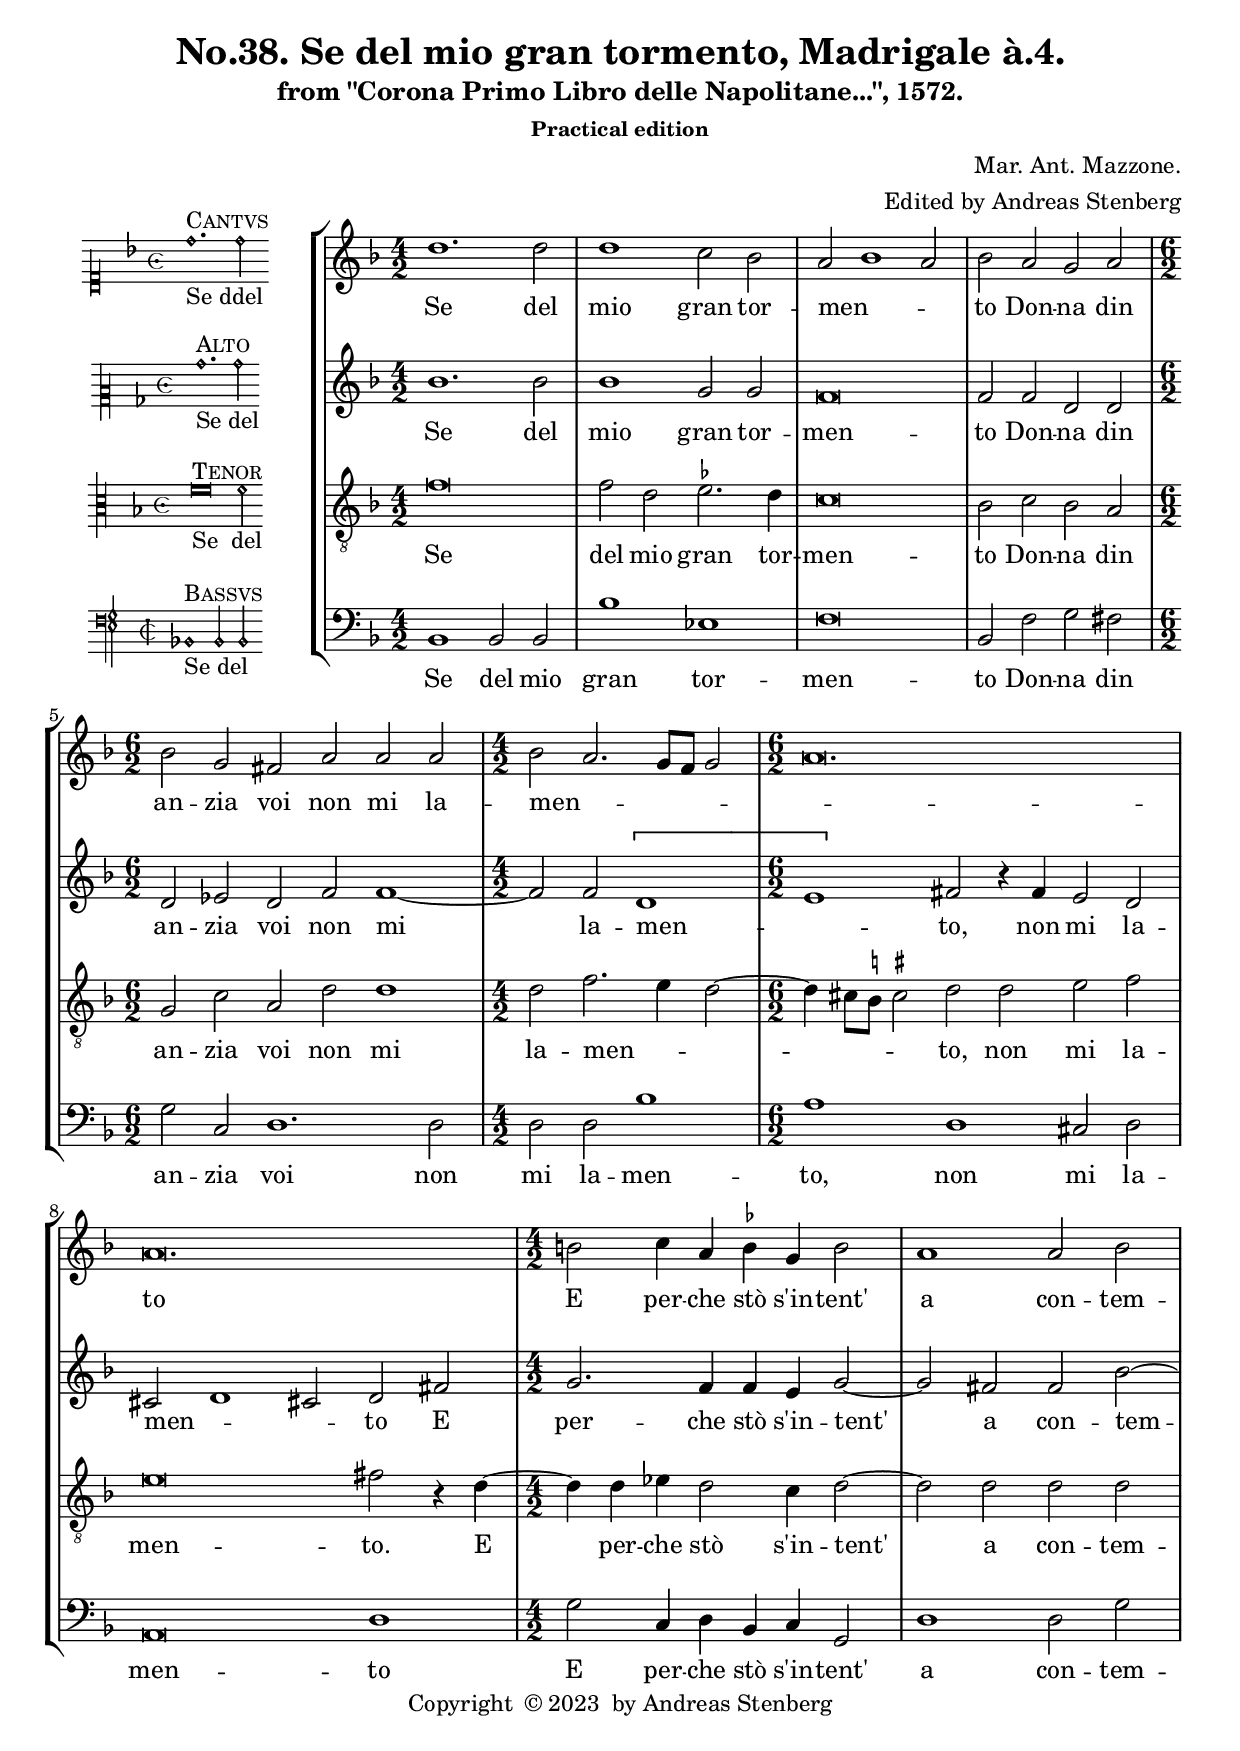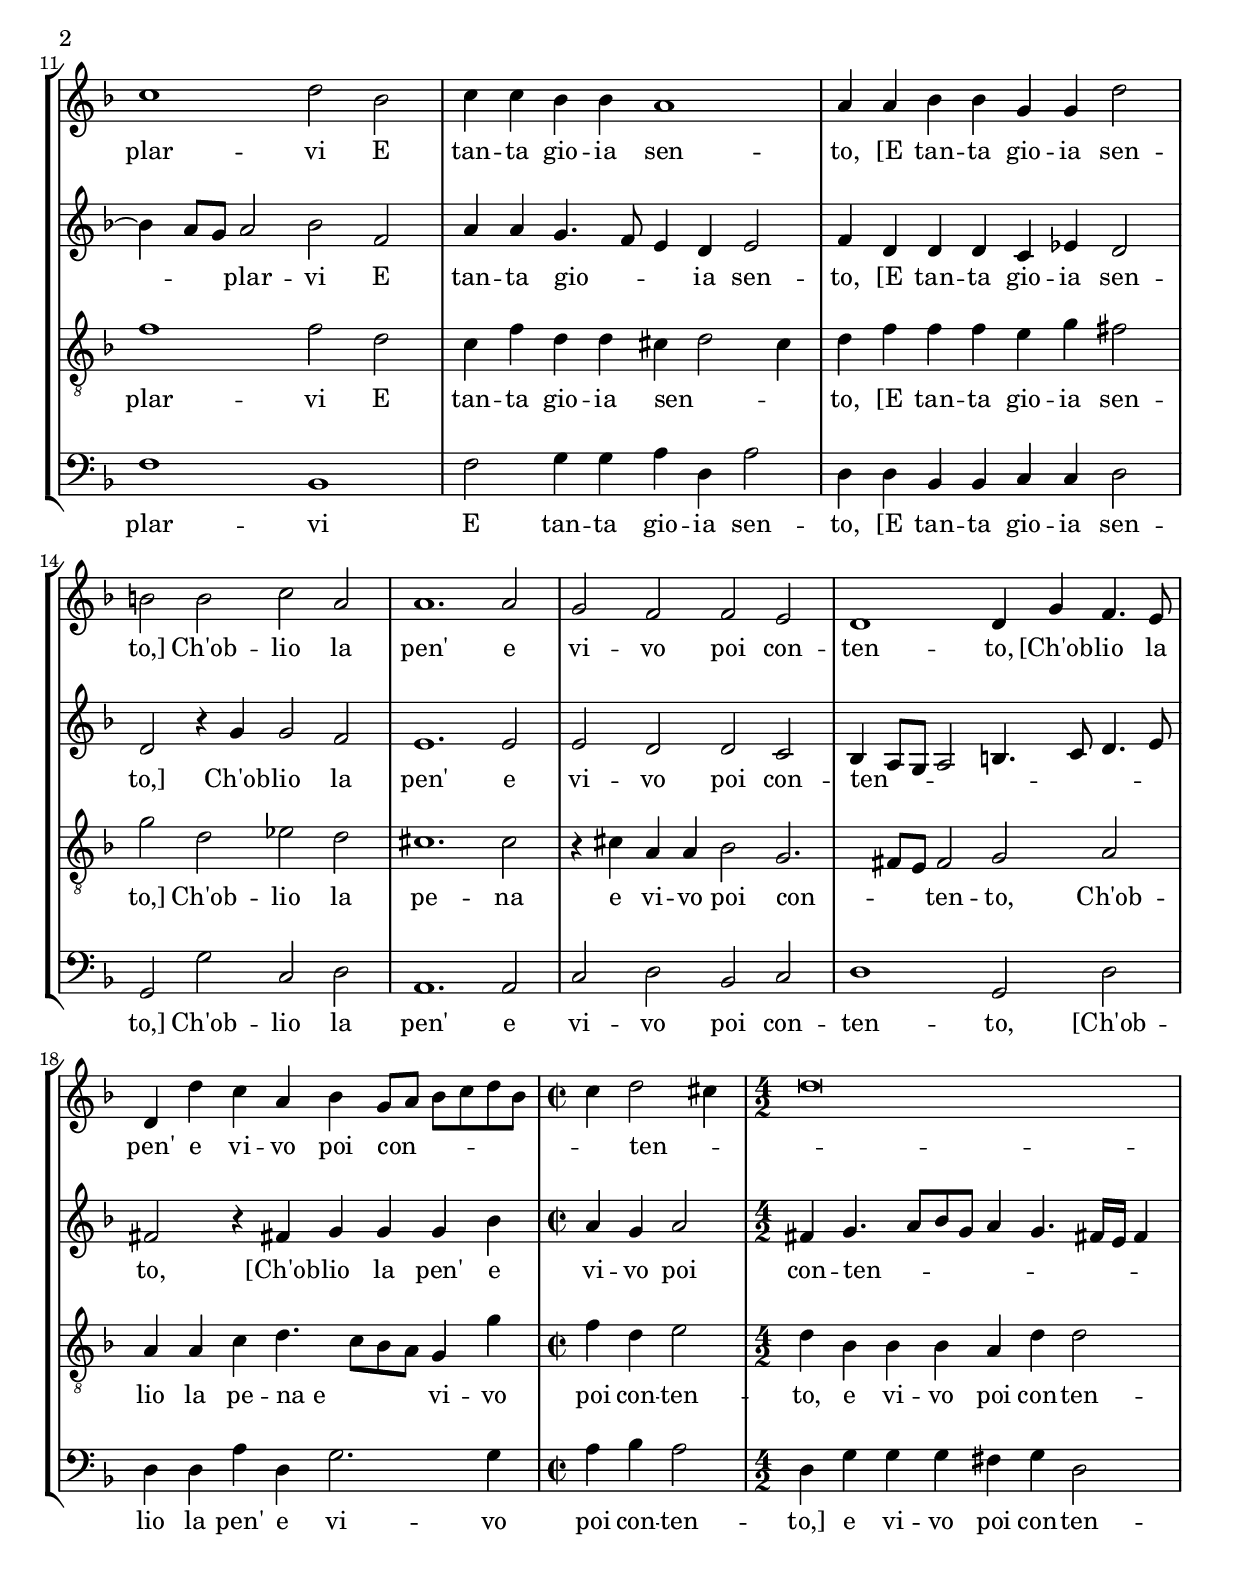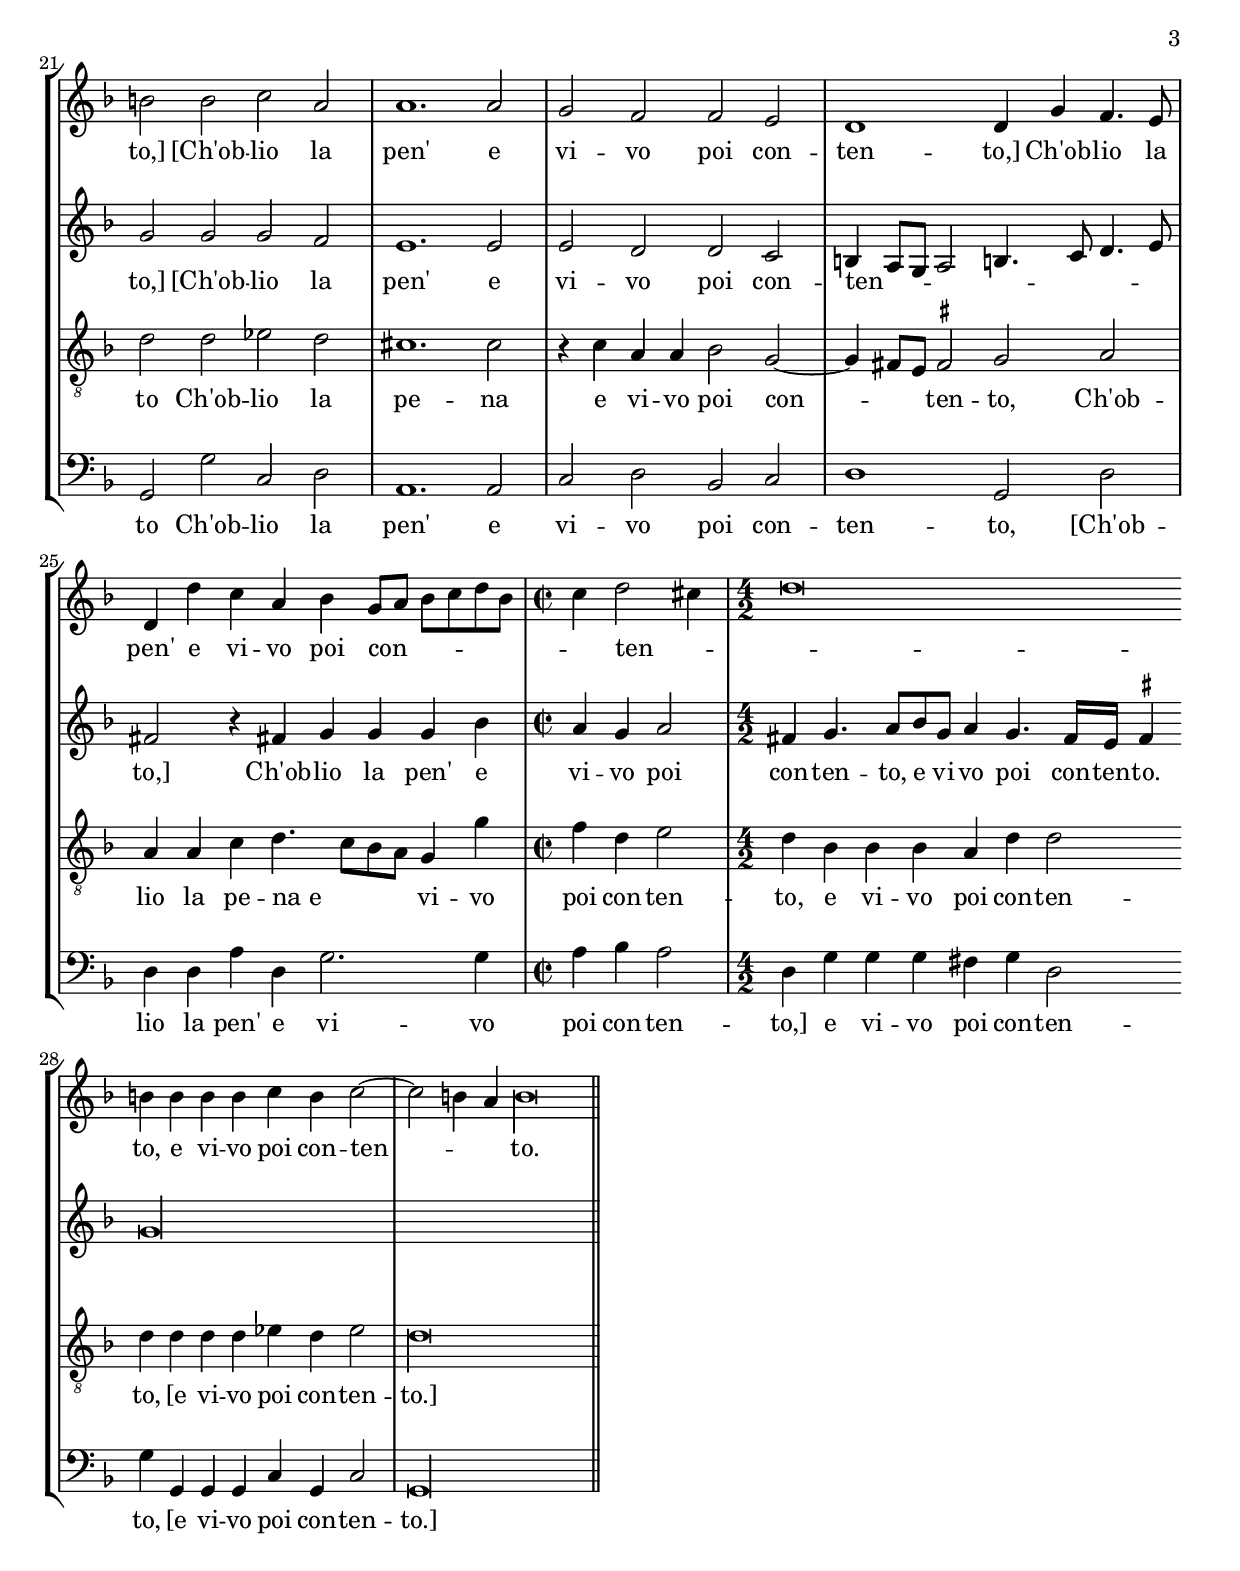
\version "2.20.0"

\include "deutsch.ly"

#(append! supported-clefs '(("mensural-f3" . ("clefs.mensural.f" 0 0))))
ficta = \once \set suggestAccidentals =##t

\header {

  title = "No.38. Se del mio gran tormento, Madrigale à.4."
  subtitle = "from \"Corona Primo Libro delle Napolitane...\", 1572."
  subsubtitle = "Practical edition"
  composer = "Mar. Ant. Mazzone."
  arranger = "Edited by Andreas Stenberg"
  poet = ""
  meter =""

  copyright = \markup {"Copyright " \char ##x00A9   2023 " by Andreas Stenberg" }
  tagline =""
}

global = {
  \key f \major
}

%% PDF p.5.

sopMusic = \relative c'' {

  \set Score.tempoHideNote = ##t
  \tempo 2 = 96
  \time 4/2
  d1. d2 d1
  c2 b2 a2\melisma b1 a2\melismaEnd
  b2 a2 g2 a2  \time 6/2 b2 g2
  fis2 a2 a2 a2

  \time 4/2 b2\melisma a2. g8 f8 g2
  \time 6/2 a\breve.\melismaEnd
  a\breve.
  \time 4/2 h2 c4 a4 \ficta b4 g4
  \ficta b2 a1 a2
  b2 c1 d2
   b2

  c4 c4 b4 b4
  a1
  a4 a4 b4 b4 g4 g4
  d'2  h2 h2 c2 a2
  a1. a2
  g2 f2 f2

  e2  d1 d4 g4
  f4. e8 d4 d'4
  c4 a4 b4 g8\melisma a8
  b8 c8 d8 b8 \time 2/2 c4\melismaEnd d2\melisma cis4
  \time 4/2 d\breve \melismaEnd

  h2 h2 c2 a2
  a1. a2
  g2 f2  f2 e2
  d1 d4 g4
  f4. e8 d4 d'4 c4 a4  b4 g8\melisma a8

  b8 c8 d8 b8 \time 2/2 c4\melismaEnd d2\melisma cis4
  \time 4/2 d\breve\melismaEnd
  \break \bar ""
  h4 h4 h4 h4
  c4 h4 c2~\melisma
  c2 h4 a4\melismaEnd
  \cadenzaOn h\longa

  \bar "||"
  \cadenzaOff
}

sopWords = \lyricmode {
  Se del mio gran tor -- men -- to
  Don -- na din an -- zia voi non mi la -- men -- to
  E per -- che stò s'in -- tent' a con -- tem -- plar -- vi
  E
  tan -- ta gio -- ia sen -- to,
  [E tan -- ta gio -- ia sen -- to,]
  Ch'ob -- lio la pen' e vi -- vo poi con -- ten -- to,
  [Ch'ob -- lio la pen' e vi -- vo poi con -- ten -- to,]
  [Ch'ob -- lio la pen' e vi -- vo poi con -- ten -- to,]
  Ch'ob -- lio la pen' e vi -- vo poi con -- ten -- to,
  e vi -- vo poi con -- ten -- to.
}

altoMusic = \relative c'' {
  b1. b2
  b1 g2 g2
  f\breve
  f2 f2 d2 d2
  d2 es2 d2 f2
  f1~ f2 f2
  \[d1\melisma \ficta e1\melismaEnd\]

  fis2  r4 fis4 e2 d2
  cis2\melisma d1 cis!2\melismaEnd
  d2 fis!2 g2. \ficta f4 f4 e4 g2~g2
  fis!2 \ficta fis2

  b2~\melisma b4 a8 g8\melismaEnd a2 b2
  \ficta f2  a4 a4 g4.\melisma f8 e4\melismaEnd d4
  e2 f4 d4 d4 d4 \ficta c4 es4
  d2

  d2
  r4 g4 g2 f2
  \ficta e1. e2
  e2 d2 d2 c2
  b4\melisma a8 g8 a2
  h4. c8 d4. e8 \melismaEnd
  fis2

  r4 fis!4 g4 g4 g4 b4
  a4 g4 a2 fis!4 g4.\melisma a8 b8 g8
  a4 g4. fis!16 e16 fis4\melismaEnd g2

  g2 g2 \ficta f2
  e1. e2
  e2 d2 d2 c2
  h4\melisma a8 g8 a2 h!4. c8 d4. e8\melismaEnd

  fis2 r4 fis!4 g4 g4 g4 b4
  a4 g4 a2 fis!4 g4. a8 b8 g8 a4 g4. fis16 e16 \ficta fis!4\melismaEnd
  g\longa*7/4
  \bar "||"
  \cadenzaOff
}

altoWords = \lyricmode {
  Se del mio gran tor -- men -- to
  Don -- na din an -- zia voi non mi la -- men -- to,
  non mi la -- men -- to
  E per -- che stò s'in -- tent' a con -- tem -- plar -- vi
  E
  tan -- ta gio -- ia sen -- to,
  [E tan -- ta gio -- ia sen -- to,]
  Ch'ob -- lio la pen' e vi -- vo poi con -- ten -- to,
  [Ch'ob -- lio la pen' e vi -- vo poi con -- ten -- to,]
  [Ch'ob -- lio la pen' e vi -- vo poi con -- ten -- to,]
  Ch'ob -- lio la pen' e vi -- vo poi con -- ten -- to,
  e vi -- vo poi con -- ten -- to.
}

%% PDF p.53.

tenorMusic = \relative c' {
  \clef "G_8"
  f\breve
  f2 d2 \ficta es2. d4
  c\breve
  b2 c2 b2 a2

  g2 c2 a2 d2
  d1 d2 f2.\melisma
  e4 d2~ d4 cis8 \ficta h8 \ficta cis!2\melismaEnd
  d2 d2 e2

  f2
  e\breve
  fis2 r4 d4~d4 d4
  es4 d2 c4 d2~ d2
  d2 d2 d2
  f1 f2

  d2
  c4 f4 d4 d4 cis4\melisma d2 cis4\melismaEnd
  d4 f4 f4 f4
  e4 g4

  fis2
  g2 d2 es2 d2
  cis1. cis2
  r4 cis4 a4 a4 b2

  g2.\melisma fis!8 e8\melismaEnd fis2 g2
  a2 a4 a4 c4 d4.\melisma c8 b8 a8\melismaEnd

  g4 g'4 f4 d4 e2 d4 b4
  b4 b4 a4 d4 d2 d2

  d2 es2 d2
  cis1. cis2
  r4 \ficta c4 a4 a4 b2 g2~\melisma
  g4 fis8 e8\melismaEnd

  \ficta fis!2 g2 a2 a4 a4
  c4 d4.\melisma c8 b8 a8\melismaEnd
  g4 g'4 f4 d4

  e2 d4 b4 b4 b4 a4 d4
  d2 d4 d4 d4 d4
  es4 d4 es2
  d\longa*5/4
  \cadenzaOff
}

tenorWords = \lyricmode {
  Se del mio gran tor -- men -- to
  Don -- na din an -- zia voi non mi la -- men -- to,
  non mi la -- men -- to.
  E per -- che stò s'in -- tent' a con -- tem -- plar -- vi
  E
  tan -- ta gio -- ia sen -- to,
  [E tan -- ta gio -- ia sen -- to,]
  Ch'ob -- lio la pe -- na e vi -- vo poi con -- ten -- to,
  Ch'ob -- lio la pe -- na_e vi -- vo poi con -- ten -- to,
  e vi -- vo poi con -- ten -- to
  Ch'ob -- lio la pe -- na e vi -- vo poi con -- ten -- to,
  Ch'ob -- lio la pe -- na_e vi -- vo poi con -- ten -- to,
  e vi -- vo poi con -- ten -- to,
  [e vi -- vo poi con -- ten -- to.]
}

%% PDF p.101.

bassMusic = \relative c {

  \clef "bass"
  b1 b2 b2
  b'1 es,1
  f\breve
  b,2 f'2 g2

  fis2
  g2 c,2
  d1. d2
  d2 d2 b'1
  a1 d,1
  cis2 d2
  a\breve

  d1 g2 \ficta c,4 d4 b4 c4
  g2 d'1 d2
  g2 f1 b,1
  f'2

  g4 g4 a4 d,4
  a'2 d,4 d4 b4 b4 c4 c4
  d2 g,2

  g'2 c,2 d2
  a1. a2
  c2 d2 b2 c2
  d1 g,2 d'2

  d4 d4 a'4 d,4 g2. g4
  a4 b4 a2 d,4 g4 g4 g4

  fis4 g4
  d2 g,2 g'2 c,2
  d2
  a1. a2
  c2 d2 b2

  c2
  d1 g,2
  d'2 d4 d4  a'4 d,4
  g2. g4 a4 b4

  a2
  d,4 g4 g4 g4 fis!4 g4
  d2 g4 g,4 g4 g4

  c4 g4 c2
  g\longa*5/4
  \cadenzaOff
}

bassWords = \lyricmode {
  Se del mio gran tor -- men -- to
  Don -- na din an -- zia voi non mi la -- men -- to,
  non mi la -- men -- to
  E per -- che stò s'in -- tent' a con -- tem -- plar -- vi
  E
  tan -- ta gio -- ia sen -- to,
  [E tan -- ta gio -- ia sen -- to,]
  Ch'ob -- lio la pen' e vi -- vo poi con -- ten -- to,
  [Ch'ob -- lio la pen' e vi -- vo poi con -- ten -- to,]
  e vi -- vo poi con -- ten -- to
  Ch'ob -- lio la pen' e vi -- vo poi con -- ten -- to,
  [Ch'ob -- lio la pen' e vi -- vo poi con -- ten -- to,]
  e vi -- vo poi con -- ten -- to,
  [e vi -- vo poi con -- ten -- to.]
}

incipitDiscantus = \markup {
  \score {
    {
      %      \set Staff.instrumentName = #"Tenor "

      \override NoteHead.style = #'neomensural
      \override Rest.style = #'neomensural
      \override Staff.TimeSignature.style = #'mensural

      \cadenzaOn

      \clef "petrucci-c1"
      \key f \major
      \time 6/4


      d''1. ^\markup { \smallCaps"Cantvs"} _"Se ddel"
      d''2

    }

    \layout {

      \context {
        \Voice
        \remove "Ligature_bracket_engraver"
        \consists "Mensural_ligature_engraver"

      }

      line-width = 4.5\cm

    }
  }
}


incipitAltus = \markup {
  \score {
    {
      %      \set Staff.instrumentName = #"Tenor "

      \override NoteHead.style = #'neomensural
      \override Rest.style = #'neomensural
      \override Staff.TimeSignature.style = #'mensural

      \cadenzaOn

      \clef "petrucci-c2"
      \key f \major
      \time 6/4


      b'1.^\markup { \smallCaps"Alto"} _"Se del"
      b'2

    }

    \layout {

      \context {
        \Voice
        \remove "Ligature_bracket_engraver"
        \consists "Mensural_ligature_engraver"

      }

      line-width = 4.5\cm

    }
  }
}


incipitTenor = \markup {
  \score {
    {
      %      \set Staff.instrumentName = #"Tenor "

      \override NoteHead.style = #'neomensural
      \override Rest.style = #'neomensural
      \override Staff.TimeSignature.style = #'mensural

      \cadenzaOn

      \clef "petrucci-c3"
      \key f \major
      \time 6/4

      f'\breve^\markup \smallCaps"Tenor"_"Se  del"
      f'2

    }

    \layout {
      \context {

        \Voice
        \remove "Ligature_bracket_engraver"
        \consists "Mensural_ligature_engraver"
      }
      line-width = 4.5\cm

    }
  }
}



incipitBassus = \markup {
  \score {
    {
      %      \set Staff.instrumentName = #"Tenor "

      \override NoteHead.style = #'neomensural
      \override Rest.style = #'neomensural
      \override Staff.TimeSignature.style = #'mensural

      \cadenzaOn

      \clef "petrucci-f"
      \key c \major
      \time 2/2

      b,1^\markup \smallCaps"Bassvs"_"Se del"
      b,2  b,2
    }

    \layout {
      \context {

        \Voice
        \remove "Ligature_bracket_engraver"
        \consists "Mensural_ligature_engraver"
      }

      line-width = 4.5\cm

    }
  }
}

\score {

  <<
    \new StaffGroup \with {

      \override VerticalAxisGroup.staff-staff-spacing = #'((basic-distance . 12))

    } <<
      \new Staff = treble <<
        \set Staff.instrumentName = \incipitDiscantus

        \new Voice = "sopranos" {
          \set  Staff.midiInstrument ="choir aahs"

          %	\voiceOne

          << \global \sopMusic >>
        }
      >>

      \new Lyrics = sopranos { s1 }

      \new Staff = altos <<
        \set Staff.instrumentName = \incipitAltus

        \new Voice = "altos" {
          \set  Staff.midiInstrument ="choir aahs"

          %	\voiceOne

          << \global \altoMusic >>
        }
      >>

      \new Lyrics = altos { s1 }

      \new Staff = "tenor" <<
        \set Staff.instrumentName = \incipitTenor

        \new Voice = "tenor" {

          \set  Staff.midiInstrument ="choir aahs"
          %	\voiceTwo

          << \global \tenorMusic >>
        }
      >>

      \new Lyrics = "tenor" { s1 }

      \new Staff ="basses" {
        \set Staff.instrumentName = \incipitBassus

        \new Voice = "basses" {
          \set  Staff.midiInstrument ="choir aahs"

          %	\voiceTwo

          << \global \bassMusic >>
        }
      }
    >>

    \new Lyrics = basses { s1 }

    \context Lyrics = sopranos \lyricsto sopranos \sopWords
    \context Lyrics = altos \lyricsto altos \altoWords
    \context Lyrics = tenor \lyricsto tenor \tenorWords
    \context Lyrics = basses \lyricsto basses \bassWords
  >>

  \layout {
    \context {

      \Score
      % no bars in staves

      %      \override BarLine.transparent = ##t
    }

    % the next three instructions keep the lyrics between the bar lines

    \context {
      \Lyrics

      \consists "Bar_engraver"
      \override BarLine.transparent = ##t
    }

    \context {

      \StaffGroup
      \consists "Separating_line_group_engraver"
    }

    \context {

      \Voice

      % no slurs

      \override Slur.transparent = ##t

      % Comment in the below "\remove" command to allow line

      % breaking also at those barlines where a note overlaps

      % into the next bar.  The command is commented out in this

      % short example score, but especially for large scores, you

      % will typically yield better line breaking and thus improve

      % overall spacing if you comment in the following command.

      %\remove "Forbid_line_break_engraver"
    }

    indent = 4.5\cm
  }
}



\score {

  \unfoldRepeats
  <<
    \new StaffGroup \with {

      \override VerticalAxisGroup.staff-staff-spacing = #'((basic-distance . 12))

    } <<
      \new Staff = treble <<
        \set Staff.instrumentName = Discantus

        \new Voice = "sopranos" {
          \set  Staff.midiInstrument ="choir aahs"

          %	\voiceOne

          << \global \sopMusic >>
        }
      >>

      \new Lyrics = sopranos { s1 }

      \new Staff = altos <<
        \set Staff.instrumentName = Altus

        \new Voice = "altos" {
          \set  Staff.midiInstrument ="choir aahs"

          %	\voiceOne

          << \global \altoMusic >>
        }
      >>

      \new Lyrics = altos { s1 }

      \new Staff = "tenor" <<
        \set Staff.instrumentName = Tenor

        \new Voice = "tenor" {

          \set  Staff.midiInstrument ="choir aahs"
          %	\voiceTwo

          << \global \tenorMusic >>
        }
      >>

      \new Lyrics = "tenor" { s1 }

      \new Staff ="basses" {
        \set Staff.instrumentName = Bassus

        \new Voice = "basses" {
          \set  Staff.midiInstrument ="choir aahs"

          %	\voiceTwo

          << \global \bassMusic >>
        }
      }
    >>

    \new Lyrics = basses { s1 }

    \context Lyrics = sopranos \lyricsto sopranos \sopWords
    \context Lyrics = altos \lyricsto altos \altoWords
    \context Lyrics = tenor \lyricsto tenor \tenorWords
    \context Lyrics = basses \lyricsto basses \bassWords
  >>

  \midi {}

}

\paper {
  page-breaking = #ly:minimal-breaking
  ragged-bottom = ##t
  ragged-last-bottom = ##t
  ragged-last = ##t
}

%{

convert-ly.py (GNU LilyPond) 2.18.2  convert-ly.py: Processing `'...

Applying conversion: 2.15.7, 2.15.9, 2.15.10, 2.15.16, 2.15.17,

2.15.18, 2.15.19, 2.15.20, 2.15.25, 2.15.32, 2.15.39, 2.15.40,

2.15.42, 2.15.43, 2.16.0, 2.17.0, 2.17.4, 2.17.5, 2.17.6, 2.17.11,

2.17.14, 2.17.15, 2.17.18, 2.17.19, 2.17.20, 2.17.25, 2.17.27,

2.17.29, 2.17.97, 2.18.0

%}
